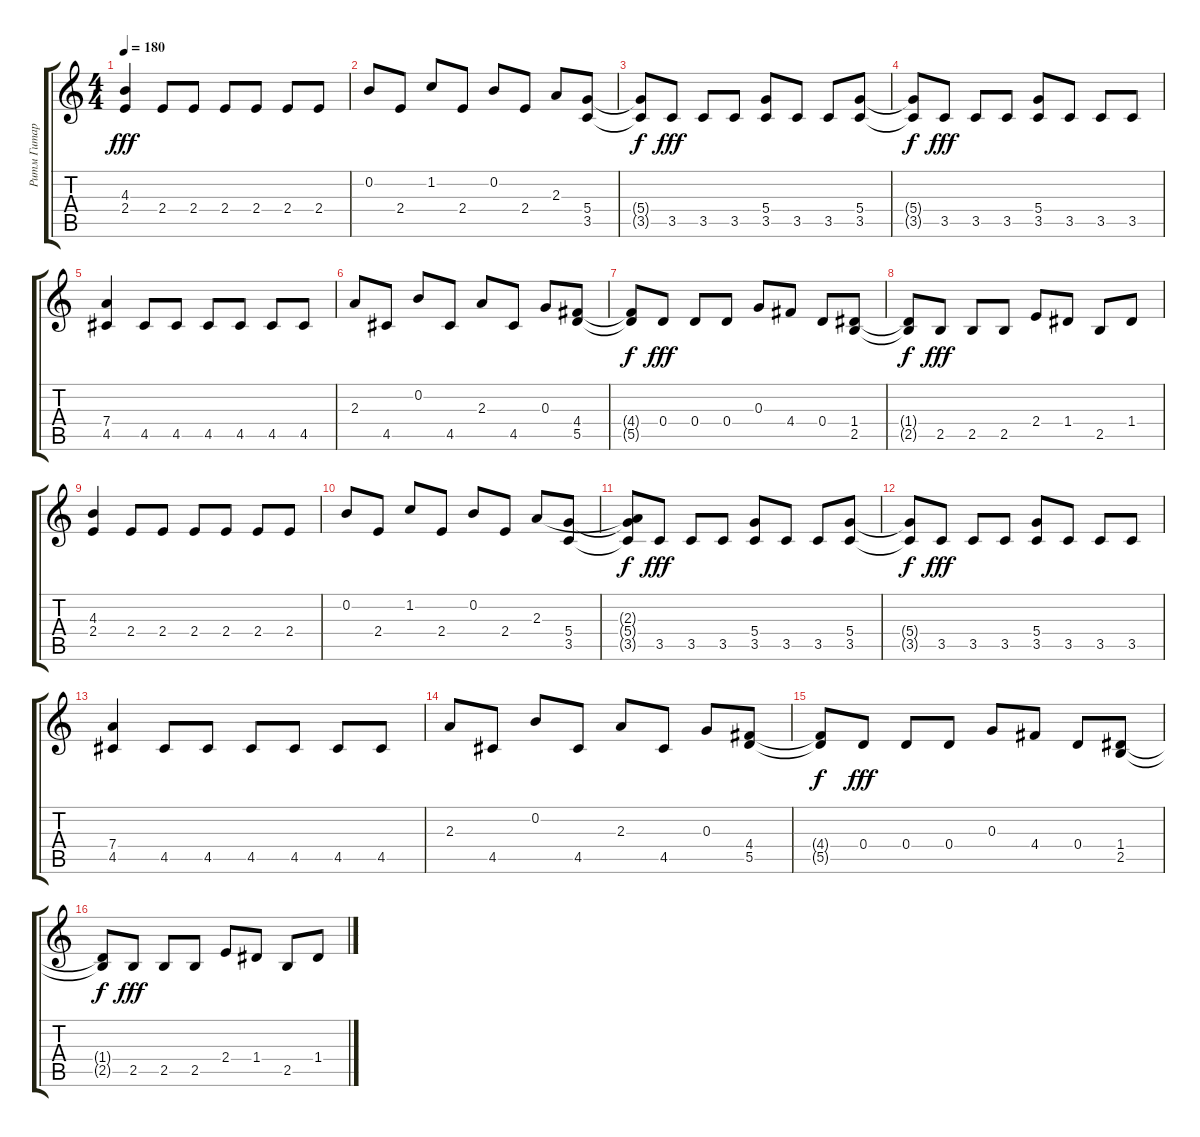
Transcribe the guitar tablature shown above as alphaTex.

\track ("Ритм Гитара" "Ритм Гитар") {instrument distortionguitar}
\staff {score tabs}
\tuning (E4 B3 G3 D3 A2 E2) {hide}
\ts (4 4)
\tempo 180
\clef g2
\ks c
(4.3 2.4).4{dy fff} 2.4.8 2.4.8 2.4.8 2.4.8 2.4.8 2.4.8 |
0.2.8 2.4.8 1.2.8 2.4.8 0.2.8 2.4.8 2.3.8 (5.4 3.5).8 |
(5.4{t} 3.5{t}).8{dy f} 3.5.8{dy fff} 3.5.8 3.5.8 (5.4 3.5).8 3.5.8 3.5.8 (5.4 3.5).8 |
(5.4{t} 3.5{t}).8{dy f} 3.5.8{dy fff} 3.5.8 3.5.8 (5.4 3.5).8 3.5.8 3.5.8 3.5.8 |
(7.4 4.5).4 4.5.8 4.5.8 4.5.8 4.5.8 4.5.8 4.5.8 |
2.3.8 4.5.8 0.2.8 4.5.8 2.3.8 4.5.8 0.3.8 (4.4 5.5).8 |
(4.4{t} 5.5{t}).8{dy f} 0.4.8{dy fff} 0.4.8 0.4.8 0.3.8 4.4.8 0.4.8 (1.4 2.5).8 |
(1.4{t} 2.5{t}).8{dy f} 2.5.8{dy fff} 2.5.8 2.5.8 2.4.8 1.4.8 2.5.8 1.4.8 |
(4.3 2.4).4 2.4.8 2.4.8 2.4.8 2.4.8 2.4.8 2.4.8 |
0.2.8 2.4.8 1.2.8 2.4.8 0.2.8 2.4.8 2.3.8 (5.4 3.5).8 |
(2.3{t} 5.4{t} 3.5{t}).8{dy f} 3.5.8{dy fff} 3.5.8 3.5.8 (5.4 3.5).8 3.5.8 3.5.8 (5.4 3.5).8 |
(5.4{t} 3.5{t}).8{dy f} 3.5.8{dy fff} 3.5.8 3.5.8 (5.4 3.5).8 3.5.8 3.5.8 3.5.8 |
(7.4 4.5).4 4.5.8 4.5.8 4.5.8 4.5.8 4.5.8 4.5.8 |
2.3.8 4.5.8 0.2.8 4.5.8 2.3.8 4.5.8 0.3.8 (4.4 5.5).8 |
(4.4{t} 5.5{t}).8{dy f} 0.4.8{dy fff} 0.4.8 0.4.8 0.3.8 4.4.8 0.4.8 (1.4 2.5).8 |
(1.4{t} 2.5{t}).8{dy f} 2.5.8{dy fff} 2.5.8 2.5.8 2.4.8 1.4.8 2.5.8 1.4.8
